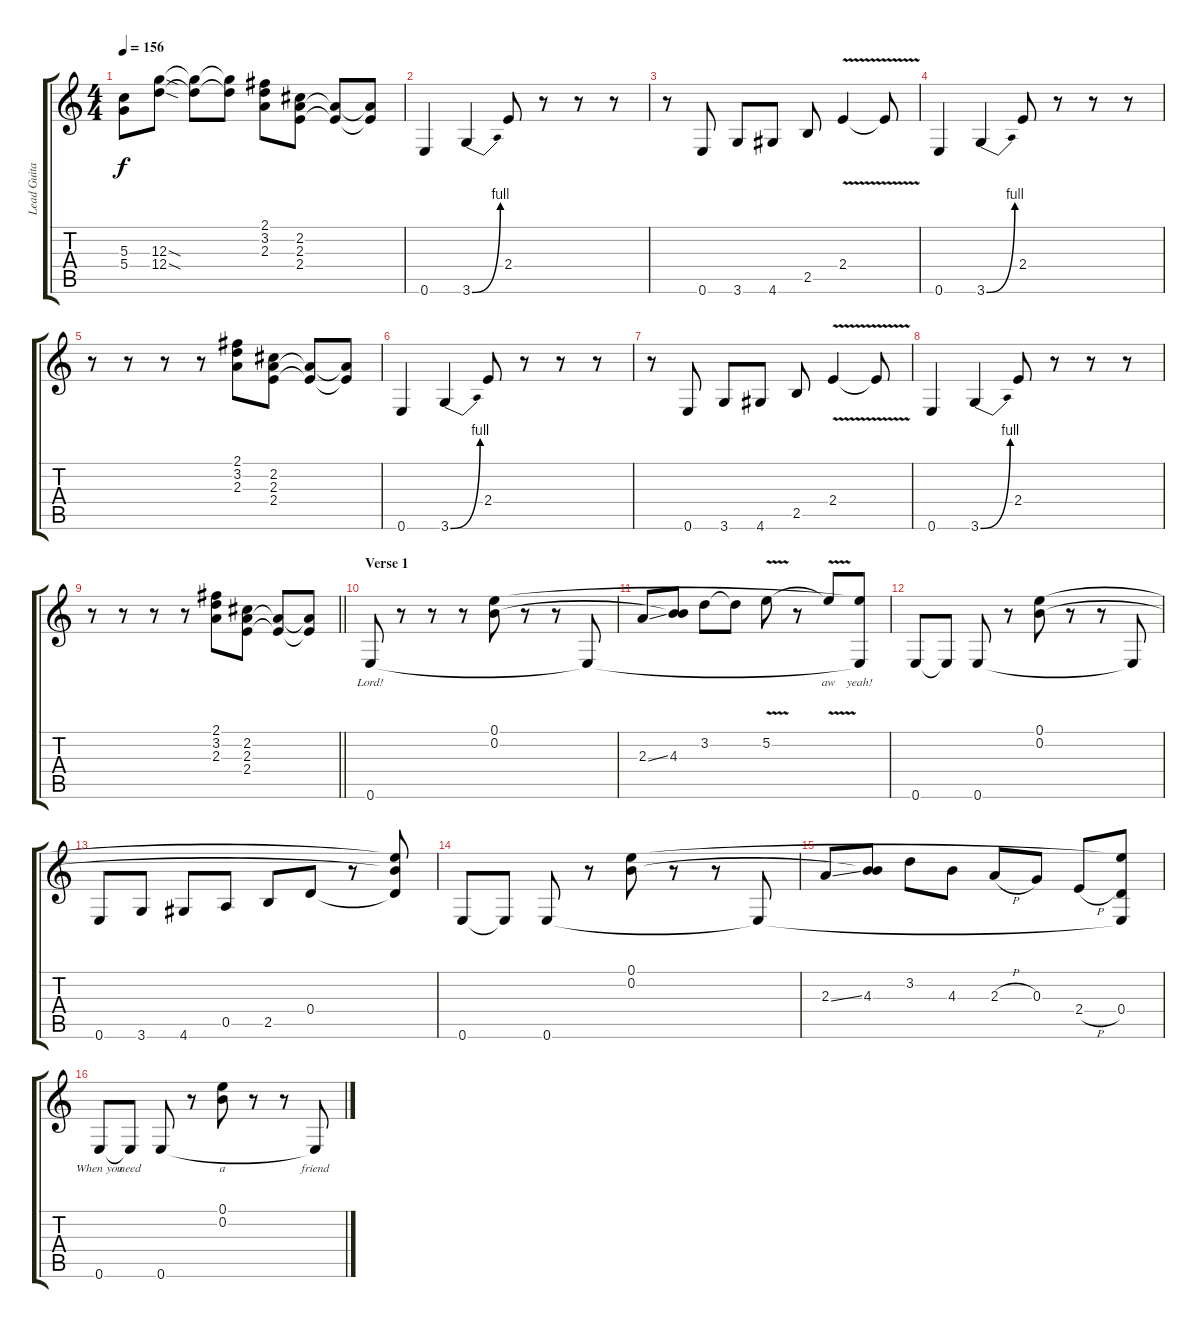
\track ("Lead Guitar" "Lead Guita") {instrument overdrivenguitar}
\staff {score tabs}
\tuning (E4 B3 G3 D3 A2 E2) {hide}
\ts (4 4)
\tempo 156
\clef g2
\ks c
(5.3{t} 5.4{t}).8{dy f} (12.3{sod} 12.4{sod}).8 (12.3{t} 12.4{t}).8 (12.3{t} 12.4{t}).8 (2.1 3.2 2.3).8 (2.2 2.3 2.4).8 (2.3{t} 2.4{t}).8 (2.3{t} 2.4{t}).8 |
0.6.4 3.6{be (bend 0 0 60 4)}.4 2.4.8 r.8 r.8 r.8 |
r.8 0.6.8 3.6.8 4.6.8 2.5.8 2.4{v}.4 2.4{t}.8 |
0.6.4 3.6{be (bend 0 0 60 4)}.4 2.4.8 r.8 r.8 r.8 |
r.8 r.8 r.8 r.8 (2.1 3.2 2.3).8 (2.2 2.3 2.4).8 (2.3{t} 2.4{t}).8 (2.3{t} 2.4{t}).8 |
0.6.4 3.6{be (bend 0 0 60 4)}.4 2.4.8 r.8 r.8 r.8 |
r.8 0.6.8 3.6.8 4.6.8 2.5.8 2.4{v}.4 2.4{t}.8 |
0.6.4 3.6{be (bend 0 0 60 4)}.4 2.4.8 r.8 r.8 r.8 |
\barLineRight lightlight
r.8 r.8 r.8 r.8 (2.1 3.2 2.3).8 (2.2 2.3 2.4).8 (2.3{t} 2.4{t}).8 (2.3{t} 2.4{t}).8 |
\section ("" "Verse 1")
0.6.8{lyrics (0 "Lord!") lyrics (1 "") lyrics (2 "") lyrics (3 "") lyrics (4 "")} r.8 r.8 r.8 (0.1 0.2).8{lyrics (0 "") lyrics (1 "") lyrics (2 "") lyrics (3 "") lyrics (4 "")} r.8 r.8 0.6{t}.8{lyrics (0 "") lyrics (1 "") lyrics (2 "") lyrics (3 "") lyrics (4 "")} |
2.3{ss}.8{lyrics (0 "") lyrics (1 "") lyrics (2 "") lyrics (3 "") lyrics (4 "")} (0.2{t} 4.3).8{lyrics (0 "") lyrics (1 "") lyrics (2 "") lyrics (3 "") lyrics (4 "")} 3.2.8{lyrics (0 "") lyrics (1 "") lyrics (2 "") lyrics (3 "") lyrics (4 "")} 3.2{t}.8{lyrics (0 "") lyrics (1 "") lyrics (2 "") lyrics (3 "") lyrics (4 "")} 5.2{v}.8{lyrics (0 "") lyrics (1 "") lyrics (2 "") lyrics (3 "") lyrics (4 "")} r.8 5.2{t}.8{lyrics (0 "aw") lyrics (1 "") lyrics (2 "") lyrics (3 "") lyrics (4 "")} (0.1{t} 0.6{t}).8{lyrics (0 "yeah!") lyrics (1 "") lyrics (2 "") lyrics (3 "") lyrics (4 "")} |
0.6.8{lyrics (0 "") lyrics (1 "") lyrics (2 "") lyrics (3 "") lyrics (4 "")} 0.6{t}.8{lyrics (0 "") lyrics (1 "") lyrics (2 "") lyrics (3 "") lyrics (4 "")} 0.6.8{lyrics (0 "") lyrics (1 "") lyrics (2 "") lyrics (3 "") lyrics (4 "")} r.8 (0.1 0.2).8{lyrics (0 "") lyrics (1 "") lyrics (2 "") lyrics (3 "") lyrics (4 "")} r.8 r.8 0.6{t}.8{lyrics (0 "") lyrics (1 "") lyrics (2 "") lyrics (3 "") lyrics (4 "")} |
0.6.8{lyrics (0 "") lyrics (1 "") lyrics (2 "") lyrics (3 "") lyrics (4 "")} 3.6.8{lyrics (0 "") lyrics (1 "") lyrics (2 "") lyrics (3 "") lyrics (4 "")} 4.6.8{lyrics (0 "") lyrics (1 "") lyrics (2 "") lyrics (3 "") lyrics (4 "")} 0.5.8{lyrics (0 "") lyrics (1 "") lyrics (2 "") lyrics (3 "") lyrics (4 "")} 2.5.8{lyrics (0 "") lyrics (1 "") lyrics (2 "") lyrics (3 "") lyrics (4 "")} 0.4.8{lyrics (0 "") lyrics (1 "") lyrics (2 "") lyrics (3 "") lyrics (4 "")} r.8 (0.1{t} 0.2{t} 0.4{t}).8{lyrics (0 "") lyrics (1 "") lyrics (2 "") lyrics (3 "") lyrics (4 "")} |
0.6.8{lyrics (0 "") lyrics (1 "") lyrics (2 "") lyrics (3 "") lyrics (4 "")} 0.6{t}.8{lyrics (0 "") lyrics (1 "") lyrics (2 "") lyrics (3 "") lyrics (4 "")} 0.6.8{lyrics (0 "") lyrics (1 "") lyrics (2 "") lyrics (3 "") lyrics (4 "")} r.8 (0.1 0.2).8{lyrics (0 "") lyrics (1 "") lyrics (2 "") lyrics (3 "") lyrics (4 "")} r.8 r.8 0.6{t}.8{lyrics (0 "") lyrics (1 "") lyrics (2 "") lyrics (3 "") lyrics (4 "")} |
2.3{ss}.8{lyrics (0 "") lyrics (1 "") lyrics (2 "") lyrics (3 "") lyrics (4 "")} (0.2{t} 4.3).8{lyrics (0 "") lyrics (1 "") lyrics (2 "") lyrics (3 "") lyrics (4 "")} 3.2.8{lyrics (0 "") lyrics (1 "") lyrics (2 "") lyrics (3 "") lyrics (4 "")} 4.3.8{lyrics (0 "") lyrics (1 "") lyrics (2 "") lyrics (3 "") lyrics (4 "")} 2.3{h}.8{lyrics (0 "") lyrics (1 "") lyrics (2 "") lyrics (3 "") lyrics (4 "")} 0.3.8{lyrics (0 "") lyrics (1 "") lyrics (2 "") lyrics (3 "") lyrics (4 "")} 2.4{h}.8{lyrics (0 "") lyrics (1 "") lyrics (2 "") lyrics (3 "") lyrics (4 "")} (0.1{t} 0.4 0.6{t}).8{lyrics (0 "") lyrics (1 "") lyrics (2 "") lyrics (3 "") lyrics (4 "")} |
0.6.8{lyrics (0 "When you") lyrics (1 "") lyrics (2 "") lyrics (3 "") lyrics (4 "")} 0.6{t}.8{lyrics (0 "need") lyrics (1 "") lyrics (2 "") lyrics (3 "") lyrics (4 "")} 0.6.8{lyrics (0 "") lyrics (1 "") lyrics (2 "") lyrics (3 "") lyrics (4 "")} r.8 (0.1 0.2).8{lyrics (0 "a") lyrics (1 "") lyrics (2 "") lyrics (3 "") lyrics (4 "")} r.8 r.8 0.6{t}.8{lyrics (0 "friend") lyrics (1 "") lyrics (2 "") lyrics (3 "") lyrics (4 "")}
